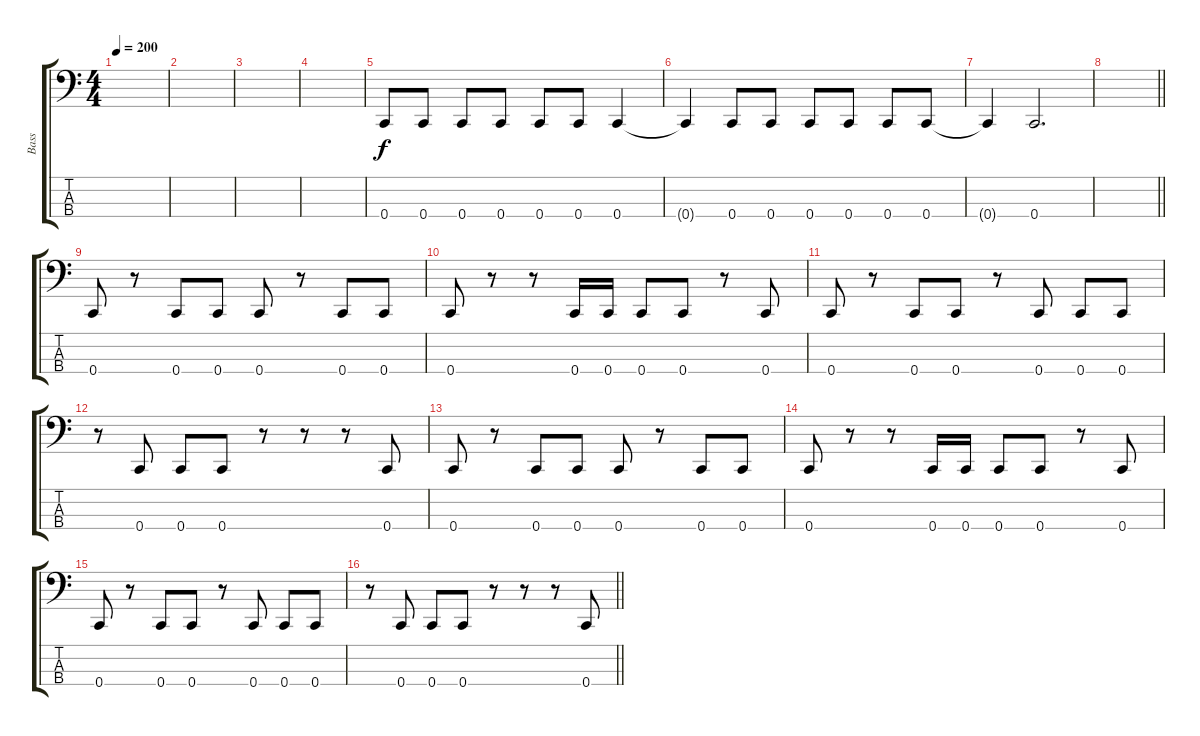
\track ("Bass" "Bass") {instrument electricbasspick}
\staff {score tabs}
\tuning (F2 C2 G1 C1) {hide}
\ts (4 4)
\tempo 200
\clef f4
\ks c
|
|
|
|
0.4.8 0.4.8 0.4.8 0.4.8 0.4.8 0.4.8 0.4.4 |
0.4{t}.4 0.4.8 0.4.8 0.4.8 0.4.8 0.4.8 0.4.8 |
0.4{t}.4 0.4.2{d} |
\barLineRight lightlight
|
0.4.8 r.8 0.4.8 0.4.8 0.4.8 r.8 0.4.8 0.4.8 |
0.4.8 r.8 r.8 0.4.16 0.4.16 0.4.8 0.4.8 r.8 0.4.8 |
0.4.8 r.8 0.4.8 0.4.8 r.8 0.4.8 0.4.8 0.4.8 |
r.8 0.4.8 0.4.8 0.4.8 r.8 r.8 r.8 0.4.8 |
0.4.8 r.8 0.4.8 0.4.8 0.4.8 r.8 0.4.8 0.4.8 |
0.4.8 r.8 r.8 0.4.16 0.4.16 0.4.8 0.4.8 r.8 0.4.8 |
0.4.8 r.8 0.4.8 0.4.8 r.8 0.4.8 0.4.8 0.4.8 |
\barLineRight lightlight
r.8 0.4.8 0.4.8 0.4.8 r.8 r.8 r.8 0.4.8
